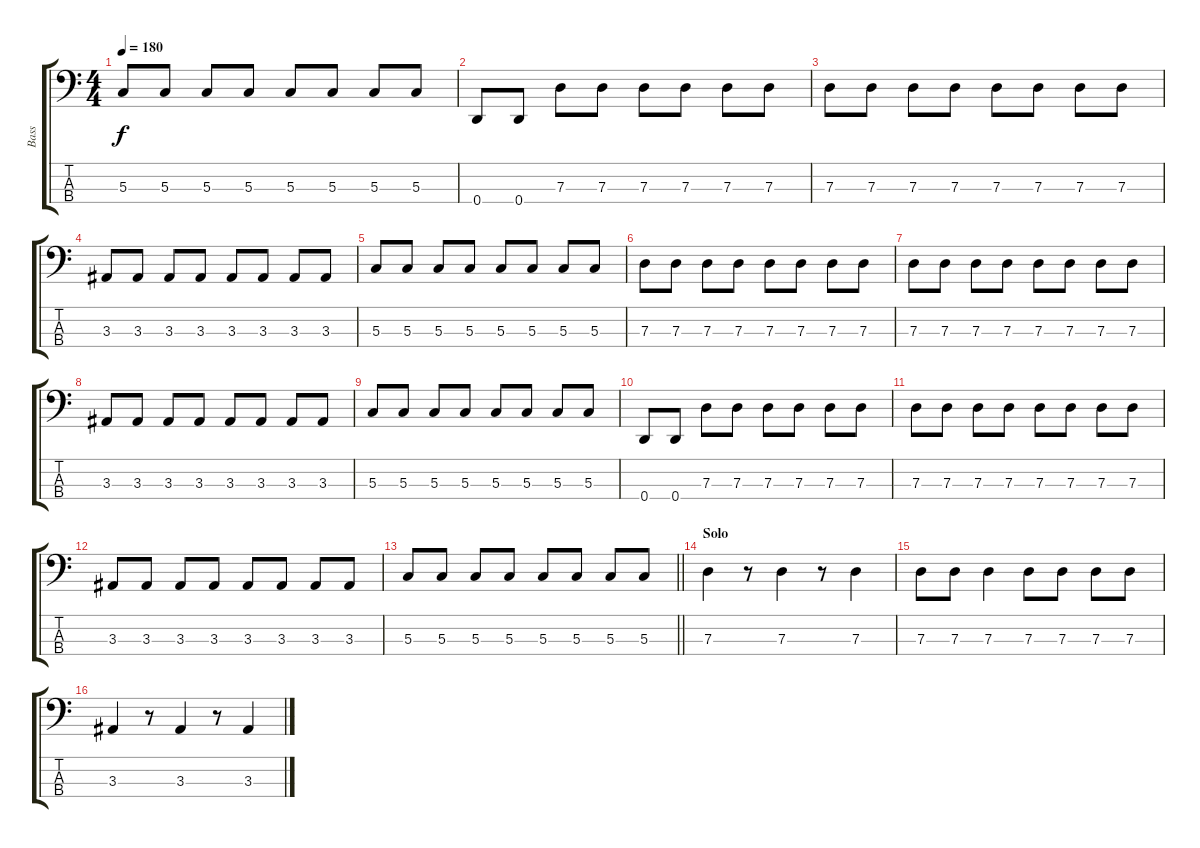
\track ("Bass" "Bass") {instrument electricbasspick}
\staff {score tabs}
\tuning (F2 C2 G1 D1) {hide}
\ts (4 4)
\tempo 180
\clef f4
\ks c
5.3.8{dy f} 5.3.8 5.3.8 5.3.8 5.3.8 5.3.8 5.3.8 5.3.8 |
0.4.8 0.4.8 7.3.8 7.3.8 7.3.8 7.3.8 7.3.8 7.3.8 |
7.3.8 7.3.8 7.3.8 7.3.8 7.3.8 7.3.8 7.3.8 7.3.8 |
3.3.8 3.3.8 3.3.8 3.3.8 3.3.8 3.3.8 3.3.8 3.3.8 |
5.3.8 5.3.8 5.3.8 5.3.8 5.3.8 5.3.8 5.3.8 5.3.8 |
7.3.8 7.3.8 7.3.8 7.3.8 7.3.8 7.3.8 7.3.8 7.3.8 |
7.3.8 7.3.8 7.3.8 7.3.8 7.3.8 7.3.8 7.3.8 7.3.8 |
3.3.8 3.3.8 3.3.8 3.3.8 3.3.8 3.3.8 3.3.8 3.3.8 |
5.3.8 5.3.8 5.3.8 5.3.8 5.3.8 5.3.8 5.3.8 5.3.8 |
0.4.8 0.4.8 7.3.8 7.3.8 7.3.8 7.3.8 7.3.8 7.3.8 |
7.3.8 7.3.8 7.3.8 7.3.8 7.3.8 7.3.8 7.3.8 7.3.8 |
3.3.8 3.3.8 3.3.8 3.3.8 3.3.8 3.3.8 3.3.8 3.3.8 |
\barLineRight lightlight
5.3.8 5.3.8 5.3.8 5.3.8 5.3.8 5.3.8 5.3.8 5.3.8 |
\section ("" "Solo")
7.3.4 r.8 7.3.4 r.8 7.3.4 |
7.3.8 7.3.8 7.3.4 7.3.8 7.3.8 7.3.8 7.3.8 |
3.3.4 r.8 3.3.4 r.8 3.3.4
